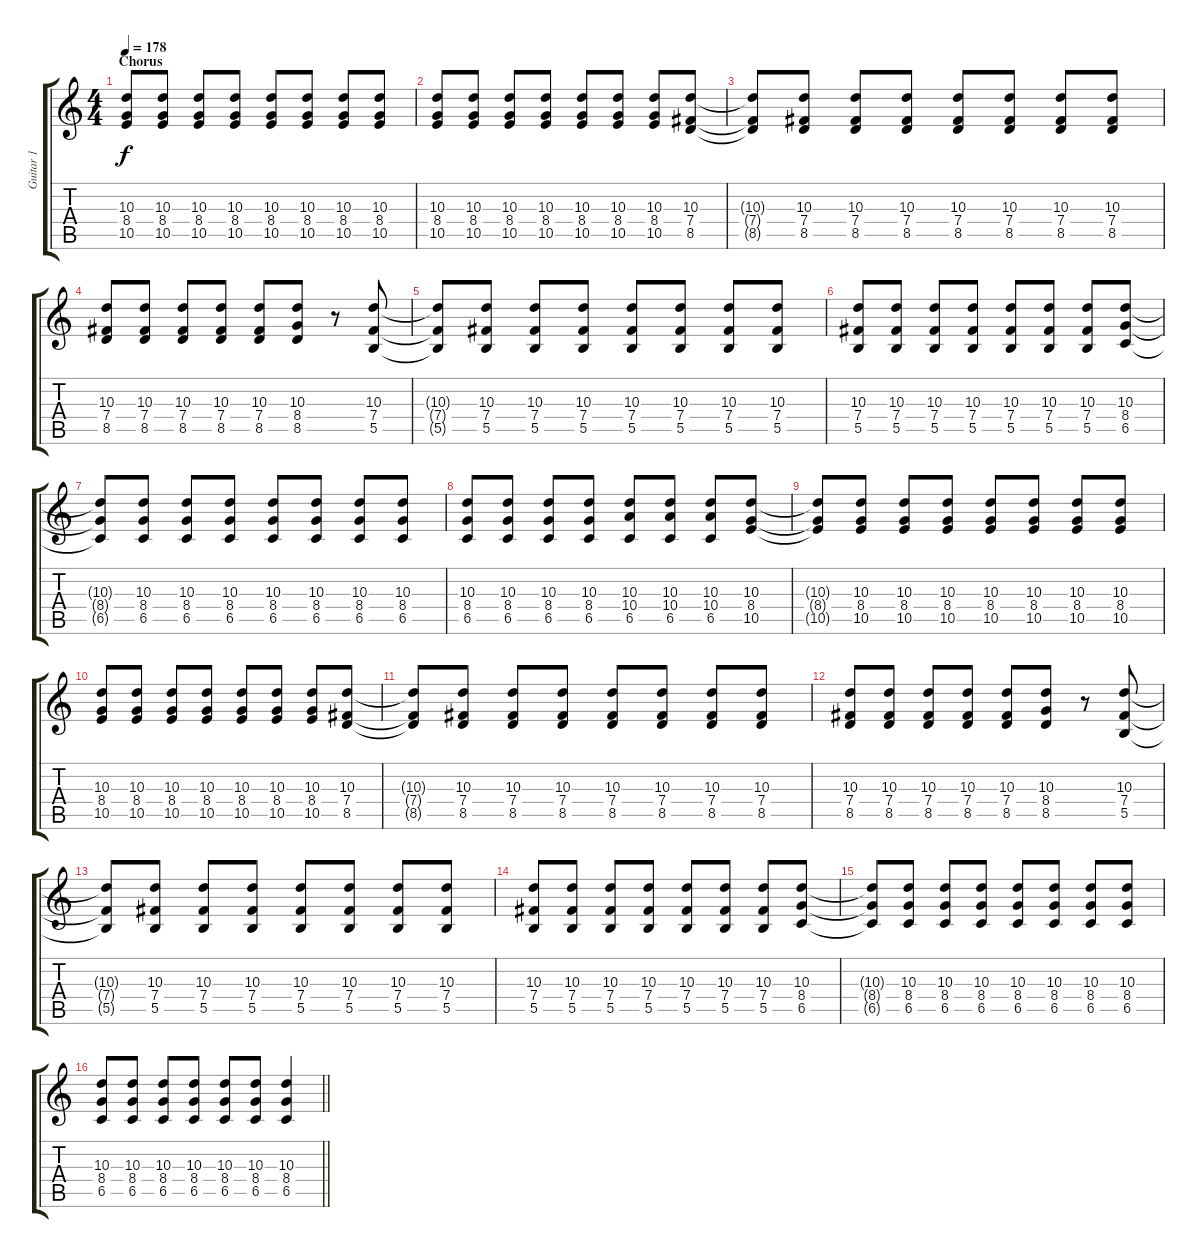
\track ("Guitar 1" "Guitar 1") {instrument distortionguitar}
\staff {score tabs}
\tuning (Db4 Ab3 E3 B2 Gb2 B1) {hide}
\ts (4 4)
\section ("" "Chorus")
\tempo 178
\clef g2
\ks c
(10.3 8.4 10.5).8{dy f} (10.3 8.4 10.5).8 (10.3 8.4 10.5).8 (10.3 8.4 10.5).8 (10.3 8.4 10.5).8 (10.3 8.4 10.5).8 (10.3 8.4 10.5).8 (10.3 8.4 10.5).8 |
(10.3 8.4 10.5).8 (10.3 8.4 10.5).8 (10.3 8.4 10.5).8 (10.3 8.4 10.5).8 (10.3 8.4 10.5).8 (10.3 8.4 10.5).8 (10.3 8.4 10.5).8 (10.3 7.4 8.5).8 |
(10.3{t} 7.4{t} 8.5{t}).8 (10.3 7.4 8.5).8 (10.3 7.4 8.5).8 (10.3 7.4 8.5).8 (10.3 7.4 8.5).8 (10.3 7.4 8.5).8 (10.3 7.4 8.5).8 (10.3 7.4 8.5).8 |
(10.3 7.4 8.5).8 (10.3 7.4 8.5).8 (10.3 7.4 8.5).8 (10.3 7.4 8.5).8 (10.3 7.4 8.5).8 (10.3 8.4 8.5).8 r.8 (10.3 7.4 5.5).8 |
(10.3{t} 7.4{t} 5.5{t}).8 (10.3 7.4 5.5).8 (10.3 7.4 5.5).8 (10.3 7.4 5.5).8 (10.3 7.4 5.5).8 (10.3 7.4 5.5).8 (10.3 7.4 5.5).8 (10.3 7.4 5.5).8 |
(10.3 7.4 5.5).8 (10.3 7.4 5.5).8 (10.3 7.4 5.5).8 (10.3 7.4 5.5).8 (10.3 7.4 5.5).8 (10.3 7.4 5.5).8 (10.3 7.4 5.5).8 (10.3 8.4 6.5).8 |
(10.3{t} 8.4{t} 6.5{t}).8 (10.3 8.4 6.5).8 (10.3 8.4 6.5).8 (10.3 8.4 6.5).8 (10.3 8.4 6.5).8 (10.3 8.4 6.5).8 (10.3 8.4 6.5).8 (10.3 8.4 6.5).8 |
(10.3 8.4 6.5).8 (10.3 8.4 6.5).8 (10.3 8.4 6.5).8 (10.3 8.4 6.5).8 (10.3 10.4 6.5).8 (10.3 10.4 6.5).8 (10.3 10.4 6.5).8 (10.3 8.4 10.5).8 |
(10.3{t} 8.4{t} 10.5{t}).8 (10.3 8.4 10.5).8 (10.3 8.4 10.5).8 (10.3 8.4 10.5).8 (10.3 8.4 10.5).8 (10.3 8.4 10.5).8 (10.3 8.4 10.5).8 (10.3 8.4 10.5).8 |
(10.3 8.4 10.5).8 (10.3 8.4 10.5).8 (10.3 8.4 10.5).8 (10.3 8.4 10.5).8 (10.3 8.4 10.5).8 (10.3 8.4 10.5).8 (10.3 8.4 10.5).8 (10.3 7.4 8.5).8 |
(10.3{t} 7.4{t} 8.5{t}).8 (10.3 7.4 8.5).8 (10.3 7.4 8.5).8 (10.3 7.4 8.5).8 (10.3 7.4 8.5).8 (10.3 7.4 8.5).8 (10.3 7.4 8.5).8 (10.3 7.4 8.5).8 |
(10.3 7.4 8.5).8 (10.3 7.4 8.5).8 (10.3 7.4 8.5).8 (10.3 7.4 8.5).8 (10.3 7.4 8.5).8 (10.3 8.4 8.5).8 r.8 (10.3 7.4 5.5).8 |
(10.3{t} 7.4{t} 5.5{t}).8 (10.3 7.4 5.5).8 (10.3 7.4 5.5).8 (10.3 7.4 5.5).8 (10.3 7.4 5.5).8 (10.3 7.4 5.5).8 (10.3 7.4 5.5).8 (10.3 7.4 5.5).8 |
(10.3 7.4 5.5).8 (10.3 7.4 5.5).8 (10.3 7.4 5.5).8 (10.3 7.4 5.5).8 (10.3 7.4 5.5).8 (10.3 7.4 5.5).8 (10.3 7.4 5.5).8 (10.3 8.4 6.5).8 |
(10.3{t} 8.4{t} 6.5{t}).8 (10.3 8.4 6.5).8 (10.3 8.4 6.5).8 (10.3 8.4 6.5).8 (10.3 8.4 6.5).8 (10.3 8.4 6.5).8 (10.3 8.4 6.5).8 (10.3 8.4 6.5).8 |
\barLineRight lightlight
(10.3 8.4 6.5).8 (10.3 8.4 6.5).8 (10.3 8.4 6.5).8 (10.3 8.4 6.5).8 (10.3 8.4 6.5).8 (10.3 8.4 6.5).8 (10.3 8.4 6.5).4
